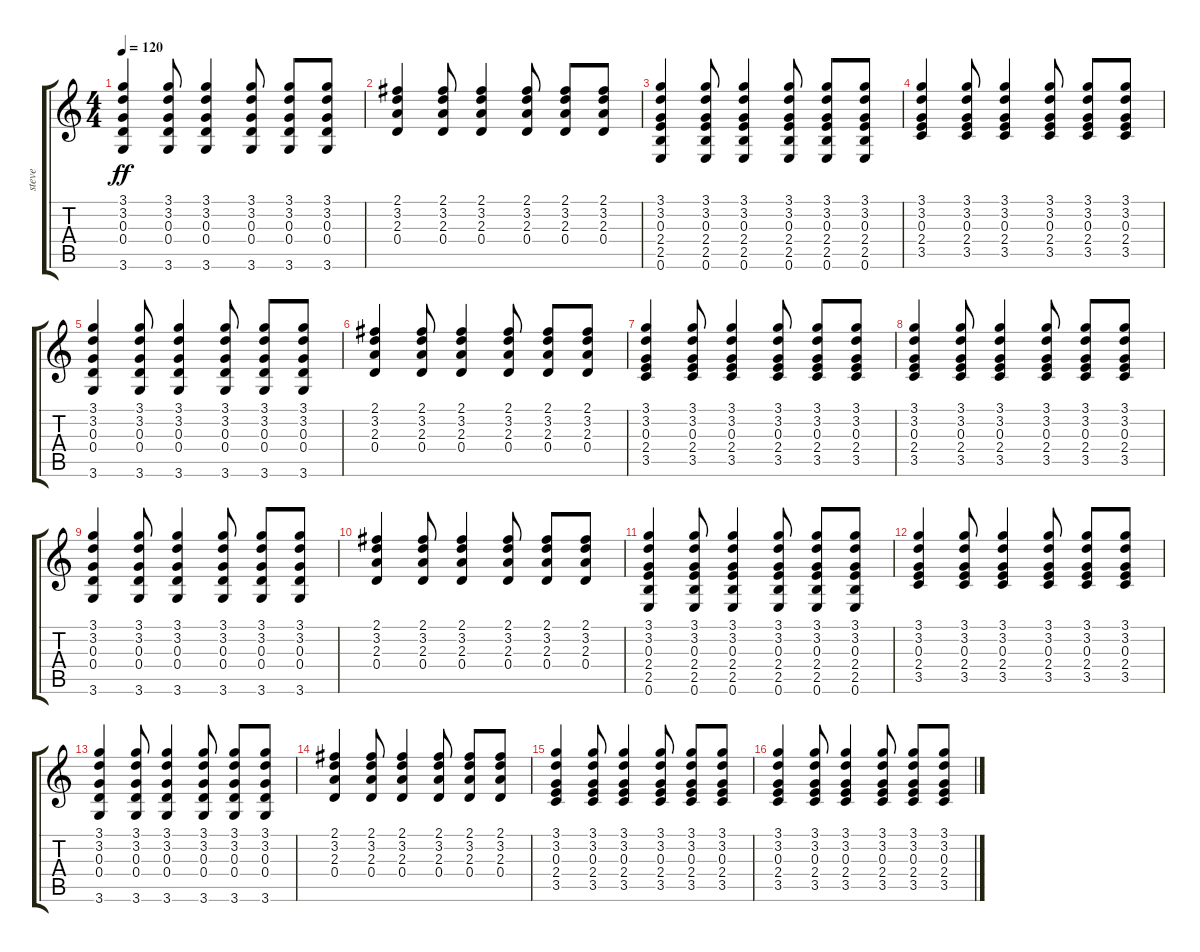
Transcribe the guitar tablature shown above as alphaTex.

\track ("steve" "steve") {instrument overdrivenguitar}
\staff {score tabs}
\tuning (E4 B3 G3 D3 A2 E2) {hide}
\ts (4 4)
\tempo 120
\clef g2
\ks c
(3.1 3.2 0.3 0.4 3.6).4{dy ff} (3.1 3.2 0.3 0.4 3.6).8 (3.1 3.2 0.3 0.4 3.6).4 (3.1 3.2 0.3 0.4 3.6).8 (3.1 3.2 0.3 0.4 3.6).8 (3.1 3.2 0.3 0.4 3.6).8 |
(2.1 3.2 2.3 0.4).4 (2.1 3.2 2.3 0.4).8 (2.1 3.2 2.3 0.4).4 (2.1 3.2 2.3 0.4).8 (2.1 3.2 2.3 0.4).8 (2.1 3.2 2.3 0.4).8 |
(3.1 3.2 0.3 2.4 2.5 0.6).4 (3.1 3.2 0.3 2.4 2.5 0.6).8 (3.1 3.2 0.3 2.4 2.5 0.6).4 (3.1 3.2 0.3 2.4 2.5 0.6).8 (3.1 3.2 0.3 2.4 2.5 0.6).8 (3.1 3.2 0.3 2.4 2.5 0.6).8 |
(3.1 3.2 0.3 2.4 3.5).4 (3.1 3.2 0.3 2.4 3.5).8 (3.1 3.2 0.3 2.4 3.5).4 (3.1 3.2 0.3 2.4 3.5).8 (3.1 3.2 0.3 2.4 3.5).8 (3.1 3.2 0.3 2.4 3.5).8 |
(3.1 3.2 0.3 0.4 3.6).4 (3.1 3.2 0.3 0.4 3.6).8 (3.1 3.2 0.3 0.4 3.6).4 (3.1 3.2 0.3 0.4 3.6).8 (3.1 3.2 0.3 0.4 3.6).8 (3.1 3.2 0.3 0.4 3.6).8 |
(2.1 3.2 2.3 0.4).4 (2.1 3.2 2.3 0.4).8 (2.1 3.2 2.3 0.4).4 (2.1 3.2 2.3 0.4).8 (2.1 3.2 2.3 0.4).8 (2.1 3.2 2.3 0.4).8 |
(3.1 3.2 0.3 2.4 3.5).4 (3.1 3.2 0.3 2.4 3.5).8 (3.1 3.2 0.3 2.4 3.5).4 (3.1 3.2 0.3 2.4 3.5).8 (3.1 3.2 0.3 2.4 3.5).8 (3.1 3.2 0.3 2.4 3.5).8 |
(3.1 3.2 0.3 2.4 3.5).4 (3.1 3.2 0.3 2.4 3.5).8 (3.1 3.2 0.3 2.4 3.5).4 (3.1 3.2 0.3 2.4 3.5).8 (3.1 3.2 0.3 2.4 3.5).8 (3.1 3.2 0.3 2.4 3.5).8 |
(3.1 3.2 0.3 0.4 3.6).4 (3.1 3.2 0.3 0.4 3.6).8 (3.1 3.2 0.3 0.4 3.6).4 (3.1 3.2 0.3 0.4 3.6).8 (3.1 3.2 0.3 0.4 3.6).8 (3.1 3.2 0.3 0.4 3.6).8 |
(2.1 3.2 2.3 0.4).4 (2.1 3.2 2.3 0.4).8 (2.1 3.2 2.3 0.4).4 (2.1 3.2 2.3 0.4).8 (2.1 3.2 2.3 0.4).8 (2.1 3.2 2.3 0.4).8 |
(3.1 3.2 0.3 2.4 2.5 0.6).4 (3.1 3.2 0.3 2.4 2.5 0.6).8 (3.1 3.2 0.3 2.4 2.5 0.6).4 (3.1 3.2 0.3 2.4 2.5 0.6).8 (3.1 3.2 0.3 2.4 2.5 0.6).8 (3.1 3.2 0.3 2.4 2.5 0.6).8 |
(3.1 3.2 0.3 2.4 3.5).4 (3.1 3.2 0.3 2.4 3.5).8 (3.1 3.2 0.3 2.4 3.5).4 (3.1 3.2 0.3 2.4 3.5).8 (3.1 3.2 0.3 2.4 3.5).8 (3.1 3.2 0.3 2.4 3.5).8 |
(3.1 3.2 0.3 0.4 3.6).4 (3.1 3.2 0.3 0.4 3.6).8 (3.1 3.2 0.3 0.4 3.6).4 (3.1 3.2 0.3 0.4 3.6).8 (3.1 3.2 0.3 0.4 3.6).8 (3.1 3.2 0.3 0.4 3.6).8 |
(2.1 3.2 2.3 0.4).4 (2.1 3.2 2.3 0.4).8 (2.1 3.2 2.3 0.4).4 (2.1 3.2 2.3 0.4).8 (2.1 3.2 2.3 0.4).8 (2.1 3.2 2.3 0.4).8 |
(3.1 3.2 0.3 2.4 3.5).4 (3.1 3.2 0.3 2.4 3.5).8 (3.1 3.2 0.3 2.4 3.5).4 (3.1 3.2 0.3 2.4 3.5).8 (3.1 3.2 0.3 2.4 3.5).8 (3.1 3.2 0.3 2.4 3.5).8 |
(3.1 3.2 0.3 2.4 3.5).4 (3.1 3.2 0.3 2.4 3.5).8 (3.1 3.2 0.3 2.4 3.5).4 (3.1 3.2 0.3 2.4 3.5).8 (3.1 3.2 0.3 2.4 3.5).8 (3.1 3.2 0.3 2.4 3.5).8
